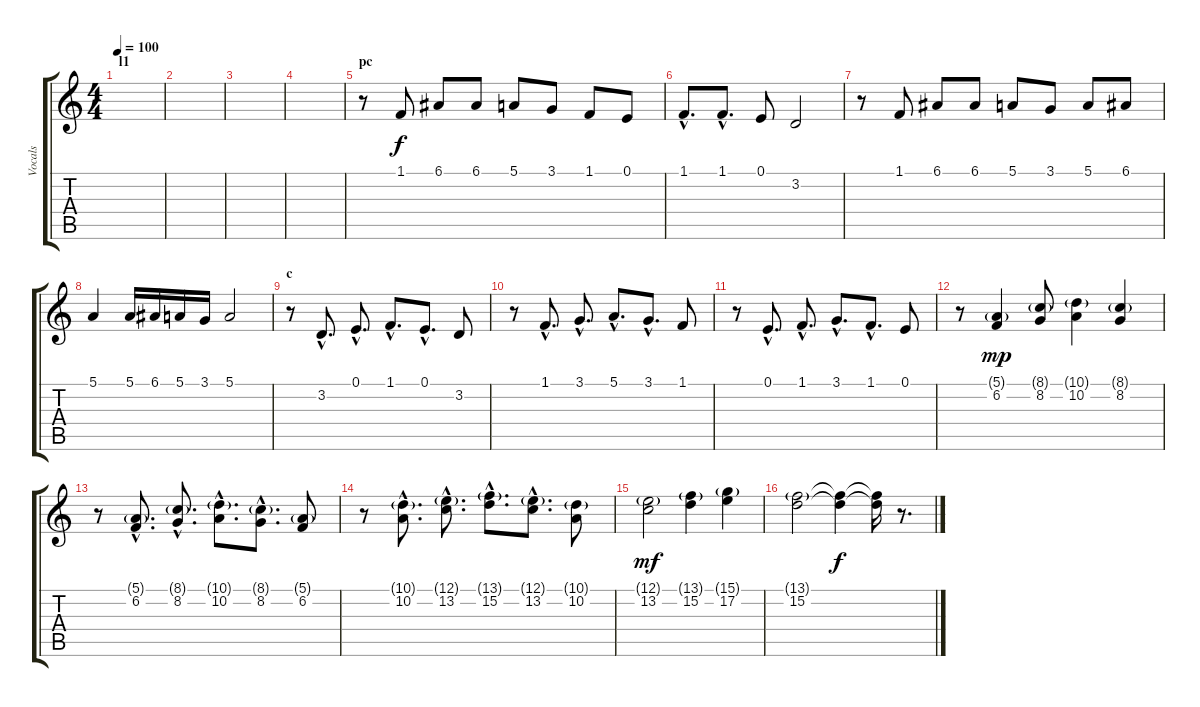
\track ("Vocals" "Vocals") {instrument frenchhorn}
\staff {score tabs}
\tuning (E4 B3 G3 D3 A2 E2) {hide}
\ts (4 4)
\section ("" "l1")
\tempo 100
\clef g2
\ks c
|
|
|
|
\section ("" "pc")
r.8 1.1.8 6.1.8 6.1.8 5.1.8 3.1.8 1.1.8 0.1.8 |
1.1{hac}.8{d} 1.1{hac}.8{d} 0.1.8 3.2.2 |
r.8 1.1.8 6.1.8 6.1.8 5.1.8 3.1.8 5.1.8 6.1.8 |
5.1.4 5.1.16 6.1.16 5.1.16 3.1.16 5.1.2 |
\section ("" "c")
r.8 3.2{hac}.8{d} 0.1{hac}.8{d} 1.1{hac}.8{d} 0.1{hac}.8{d} 3.2.8 |
r.8 1.1{hac}.8{d} 3.1{hac}.8{d} 5.1{hac}.8{d} 3.1{hac}.8{d} 1.1.8 |
r.8 0.1{hac}.8{d} 1.1{hac}.8{d} 3.1{hac}.8{d} 1.1{hac}.8{d} 0.1.8 |
r.8 (5.1{g} 6.2).4{dy mp} (8.1{g} 8.2).8 (10.1{g} 10.2).4 (8.1{g} 8.2).4 |
r.8 (5.1{g hac} 6.2{hac}).8{d} (8.1{g hac} 8.2{hac}).8{d} (10.1{g hac} 10.2{hac}).8{d} (8.1{g hac} 8.2{hac}).8{d} (5.1{g} 6.2).8 |
r.8 (10.1{g hac} 10.2{hac}).8{d} (12.1{g hac} 13.2{hac}).8{d} (13.1{g hac} 15.2{hac}).8{d} (12.1{g hac} 13.2{hac}).8{d} (10.1{g} 10.2).8 |
(12.1{g} 13.2).2{dy mf} (13.1{g} 15.2).4 (15.1{g} 17.2).4 |
(13.1{g} 15.2).2 (13.1{t} 15.2{t}).4{dy f} (13.1{t} 15.2{t}).16 r.8{d}
